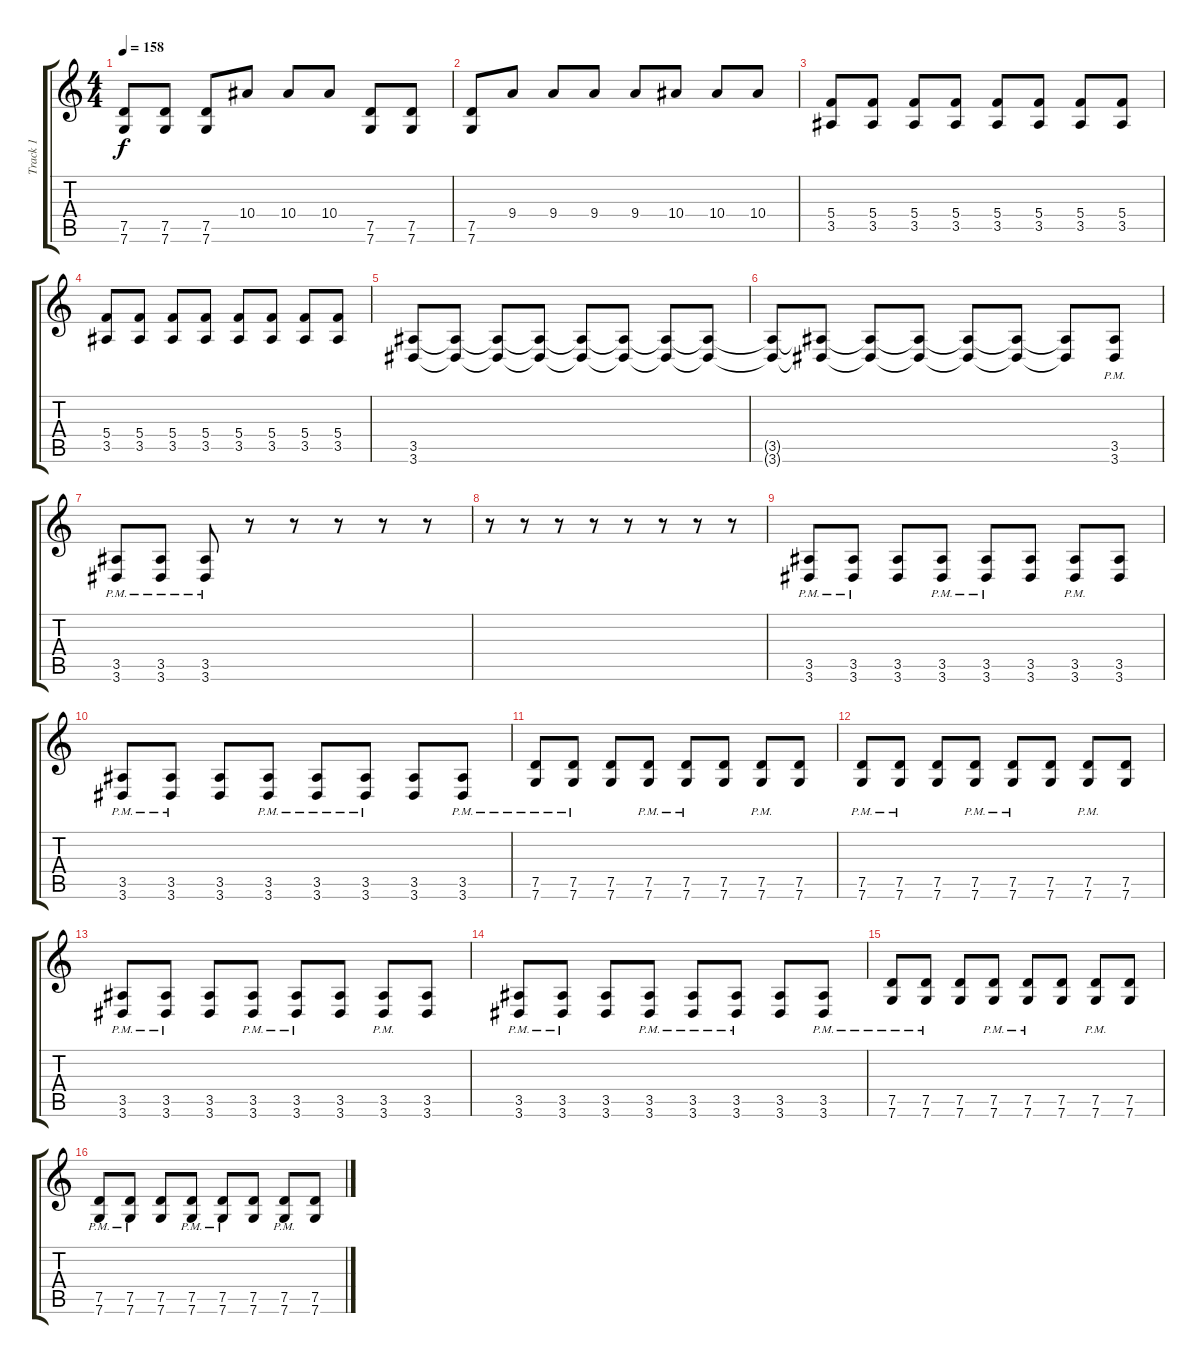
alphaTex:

\track ("Track 1" "Track 1") {instrument distortionguitar}
\staff {score tabs}
\tuning (D4 A3 F3 C3 G2 C2) {hide}
\ts (4 4)
\tempo 158
\clef g2
\ks c
(7.5 7.6).8{dy f} (7.5 7.6).8 (7.5 7.6).8 10.4.8 10.4.8 10.4.8 (7.5 7.6).8 (7.5 7.6).8 |
(7.5 7.6).8 9.4.8 9.4.8 9.4.8 9.4.8 10.4.8 10.4.8 10.4.8 |
(5.4 3.5).8 (5.4 3.5).8 (5.4 3.5).8 (5.4 3.5).8 (5.4 3.5).8 (5.4 3.5).8 (5.4 3.5).8 (5.4 3.5).8 |
(5.4 3.5).8 (5.4 3.5).8 (5.4 3.5).8 (5.4 3.5).8 (5.4 3.5).8 (5.4 3.5).8 (5.4 3.5).8 (5.4 3.5).8 |
(3.5 3.6).8 (3.5{t} 3.6{t}).8 (3.5{t} 3.6{t}).8 (3.5{t} 3.6{t}).8 (3.5{t} 3.6{t}).8 (3.5{t} 3.6{t}).8 (3.5{t} 3.6{t}).8 (3.5{t} 3.6{t}).8 |
(3.5{t} 3.6{t}).8 (3.5{t} 3.6{t}).8 (3.5{t} 3.6{t}).8 (3.5{t} 3.6{t}).8 (3.5{t} 3.6{t}).8 (3.5{t} 3.6{t}).8 (3.5{t} 3.6{t}).8 (3.5{pm} 3.6{pm}).8 |
(3.5{pm} 3.6{pm}).8 (3.5{pm} 3.6{pm}).8 (3.5{pm} 3.6{pm}).8 r.8 r.8 r.8 r.8 r.8 |
r.8 r.8 r.8 r.8 r.8 r.8 r.8 r.8 |
(3.5{pm} 3.6{pm}).8 (3.5{pm} 3.6{pm}).8 (3.5 3.6).8 (3.5{pm} 3.6{pm}).8 (3.5{pm} 3.6{pm}).8 (3.5 3.6).8 (3.5{pm} 3.6{pm}).8 (3.5 3.6).8 |
(3.5{pm} 3.6{pm}).8 (3.5{pm} 3.6{pm}).8 (3.5 3.6).8 (3.5{pm} 3.6{pm}).8 (3.5{pm} 3.6{pm}).8 (3.5{pm} 3.6{pm}).8 (3.5 3.6).8 (3.5{pm} 3.6{pm}).8 |
(7.5{pm} 7.6{pm}).8 (7.5{pm} 7.6{pm}).8 (7.5 7.6).8 (7.5{pm} 7.6{pm}).8 (7.5{pm} 7.6{pm}).8 (7.5 7.6).8 (7.5{pm} 7.6{pm}).8 (7.5 7.6).8 |
(7.5{pm} 7.6{pm}).8 (7.5{pm} 7.6{pm}).8 (7.5 7.6).8 (7.5{pm} 7.6{pm}).8 (7.5{pm} 7.6{pm}).8 (7.5 7.6).8 (7.5{pm} 7.6{pm}).8 (7.5 7.6).8 |
(3.5{pm} 3.6{pm}).8 (3.5{pm} 3.6{pm}).8 (3.5 3.6).8 (3.5{pm} 3.6{pm}).8 (3.5{pm} 3.6{pm}).8 (3.5 3.6).8 (3.5{pm} 3.6{pm}).8 (3.5 3.6).8 |
(3.5{pm} 3.6{pm}).8 (3.5{pm} 3.6{pm}).8 (3.5 3.6).8 (3.5{pm} 3.6{pm}).8 (3.5{pm} 3.6{pm}).8 (3.5{pm} 3.6{pm}).8 (3.5 3.6).8 (3.5{pm} 3.6{pm}).8 |
(7.5{pm} 7.6{pm}).8 (7.5{pm} 7.6{pm}).8 (7.5 7.6).8 (7.5{pm} 7.6{pm}).8 (7.5{pm} 7.6{pm}).8 (7.5 7.6).8 (7.5{pm} 7.6{pm}).8 (7.5 7.6).8 |
(7.5{pm} 7.6{pm}).8 (7.5{pm} 7.6{pm}).8 (7.5 7.6).8 (7.5{pm} 7.6{pm}).8 (7.5{pm} 7.6{pm}).8 (7.5 7.6).8 (7.5{pm} 7.6{pm}).8 (7.5 7.6).8
